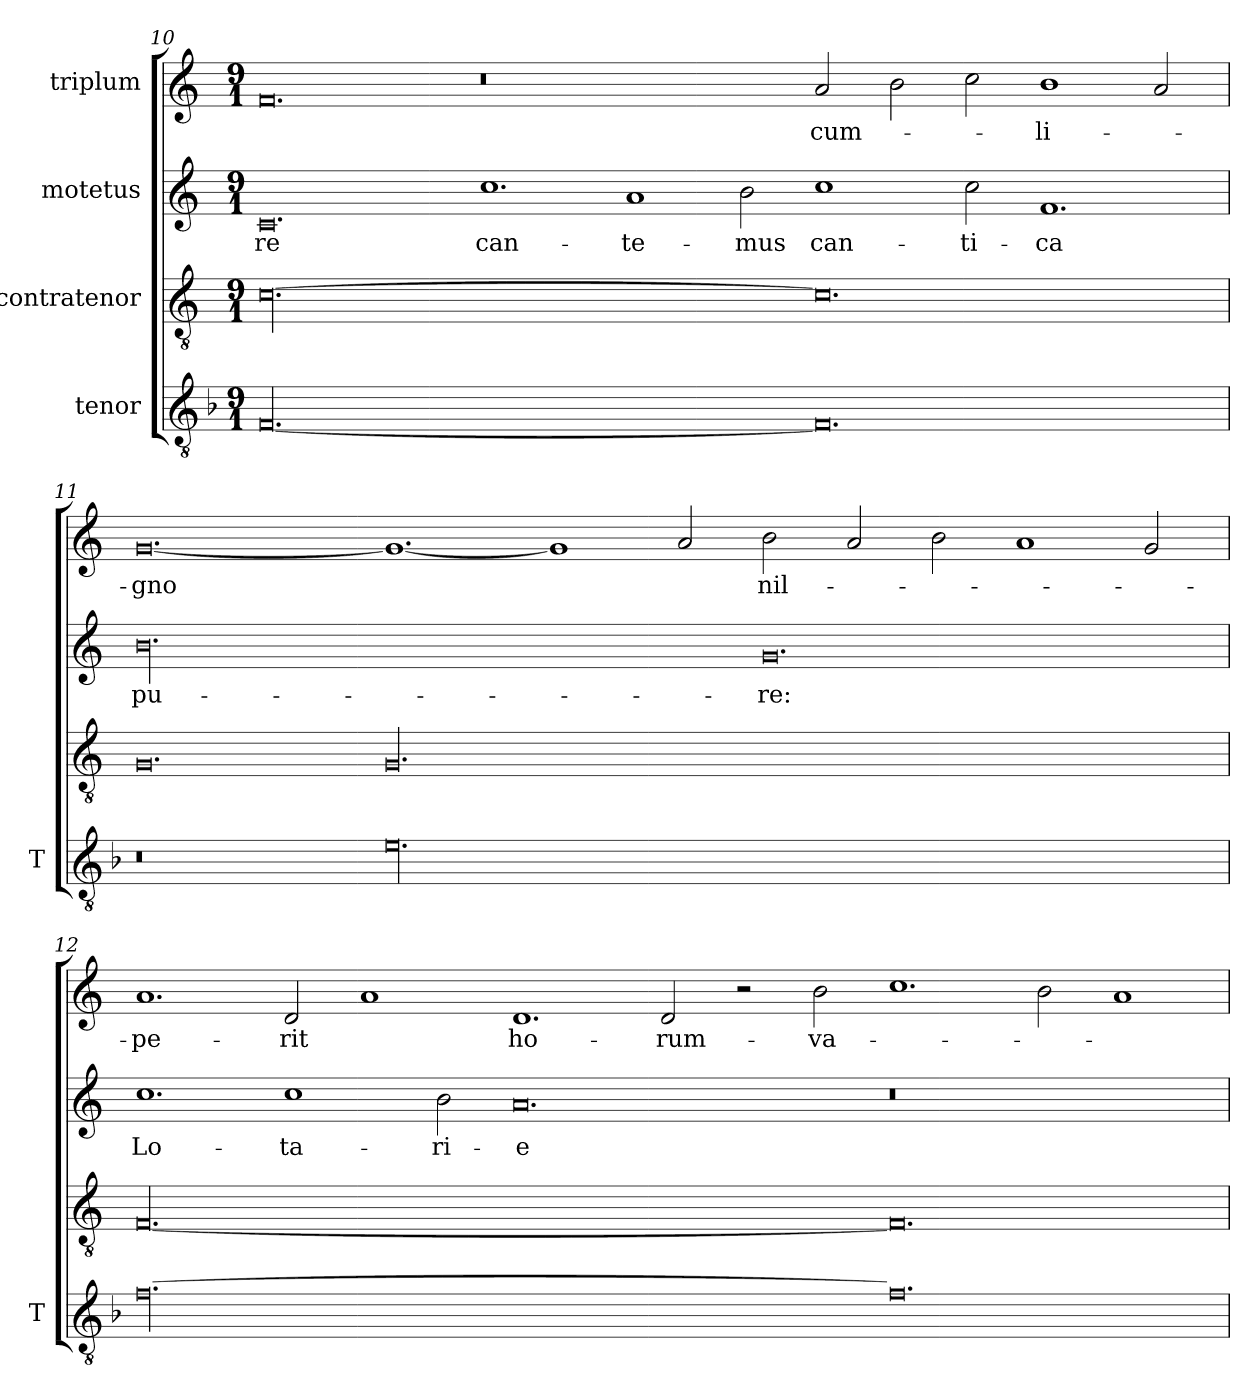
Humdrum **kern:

**kern	**kern	**kern	**text	**kern	**text
*part4	*part3	*part2	*part2	*part1	*part1
*staff4	*staff3	*staff2	*staff2	*staff1	*staff1
*I"tenor	*I"contratenor	*I"motetus	*	*I"triplum	*
*I'T	*	*	*	*	*
!!LO:PB:g=z
*clefGv2	*clefGv2	*clefG2	*	*clefG2	*
*k[b-]	*k[]	*k[]	*	*k[]	*
*F:	*C:	*C:	*	*C:	*
*M9/1	*M9/1	*M9/1	*	*M9/1	*
=10	=10	=10	=10	=10	=10
[00.F/	[00.c\	0.c/	-re	0.f/	.
.	.	1.cc\	can-	0.r	.
.	.	1a/	-te-	.	.
.	.	2b\	-mus	.	.
0.F/]	0.c\]	1cc\	can-	2a/	cum-
.	.	.	.	2b\	.
.	.	2cc\	-ti-	2cc\	.
.	.	1.f/	-ca	1b\	-li-
.	.	.	.	2a/	.
=11	=11	=11	=11	=11	=11
0.r	0.G/	00.b\	pu-	[0.g/	-gno
00.e\	00.G/	.	.	1.g/_	.
.	.	.	.	1g/]	.
.	.	.	.	2a/	.
.	.	0.g/	-re:	2b\	nil-
.	.	.	.	2a/	.
.	.	.	.	2b\	.
.	.	.	.	1a/	.
.	.	.	.	2g/	.
=12	=12	=12	=12	=12	=12
[00.f\	[00.F/	1.cc\	Lo-	1.a/	pe-
.	.	1cc\	-ta-	2d/	-rit
.	.	.	.	1a/	.
.	.	2b\	-ri-	.	.
.	.	0.a/	-e	1.d/	ho-
.	.	.	.	2d/	-rum-
.	.	.	.	2r	.
.	.	.	.	2b\	-va-
0.f\]	0.F/]	0.r	.	1.cc\	.
.	.	.	.	2b\	.
.	.	.	.	1a/	.
=	=	=	=	=	=
*-	*-	*-	*-	*-	*-
